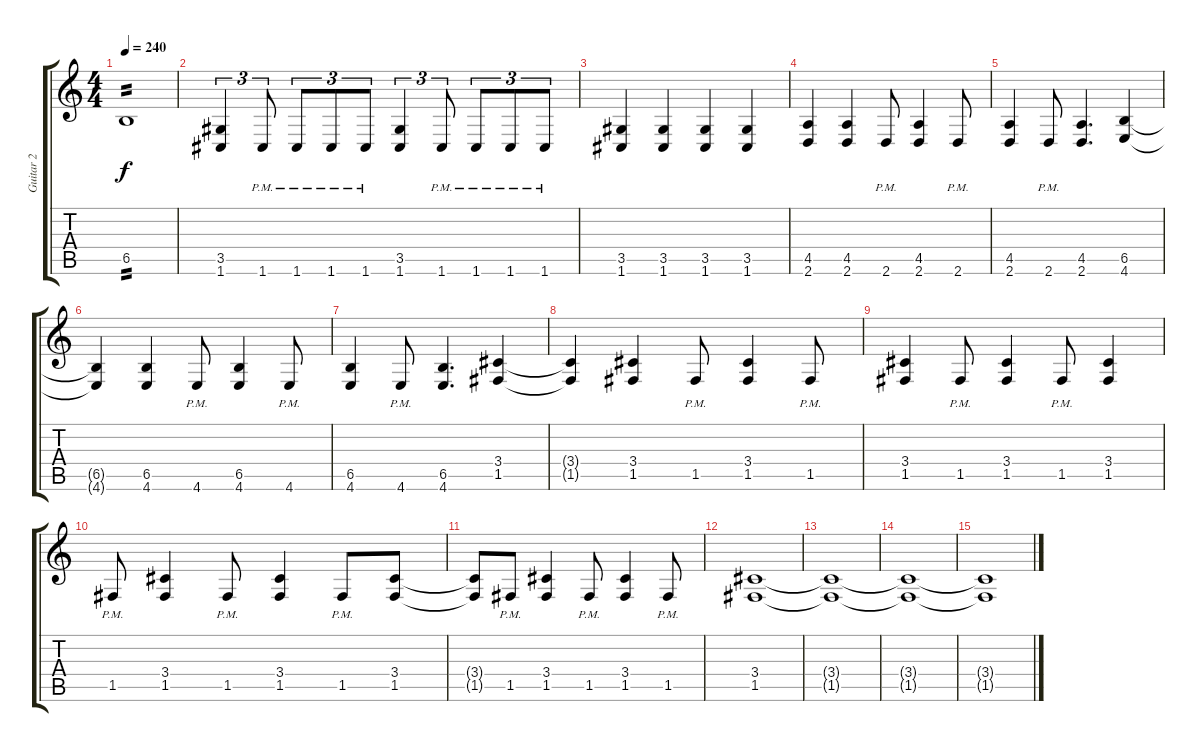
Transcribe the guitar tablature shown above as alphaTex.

\track ("Guitar 2" "Guitar 2") {instrument distortionguitar}
\staff {score tabs}
\tuning (C4 G3 Eb3 Bb2 F2 C2) {hide}
\ts (4 4)
\tempo 240
\clef g2
\ks c
6.5.1{tp 2 dy f} |
(3.5 1.6).4{tu (3 2)} 1.6{pm}.8{tu (3 2)} 1.6{pm}.8{tu (3 2)} 1.6{pm}.8{tu (3 2)} 1.6{pm}.8{tu (3 2)} (3.5 1.6).4{tu (3 2)} 1.6{pm}.8{tu (3 2)} 1.6{pm}.8{tu (3 2)} 1.6{pm}.8{tu (3 2)} 1.6{pm}.8{tu (3 2)} |
(3.5 1.6).4 (3.5 1.6).4 (3.5 1.6).4 (3.5 1.6).4 |
(4.5 2.6).4 (4.5 2.6).4 2.6{pm}.8 (4.5 2.6).4 2.6{pm}.8 |
(4.5 2.6).4 2.6{pm}.8 (4.5 2.6).4{d} (6.5 4.6).4 |
(6.5{t} 4.6{t}).4 (6.5 4.6).4 4.6{pm}.8 (6.5 4.6).4 4.6{pm}.8 |
(6.5 4.6).4 4.6{pm}.8 (6.5 4.6).4{d} (3.4 1.5).4 |
(3.4{t} 1.5{t}).4 (3.4 1.5).4 1.5{pm}.8 (3.4 1.5).4 1.5{pm}.8 |
(3.4 1.5).4 1.5{pm}.8 (3.4 1.5).4 1.5{pm}.8 (3.4 1.5).4 |
1.5{pm}.8 (3.4 1.5).4 1.5{pm}.8 (3.4 1.5).4 1.5{pm}.8 (3.4 1.5).8 |
(3.4{t} 1.5{t}).8 1.5{pm}.8 (3.4 1.5).4 1.5{pm}.8 (3.4 1.5).4 1.5{pm}.8 |
(3.4 1.5).1 |
(3.4{t} 1.5{t}).1 |
(3.4{t} 1.5{t}).1 |
(3.4{t} 1.5{t}).1
